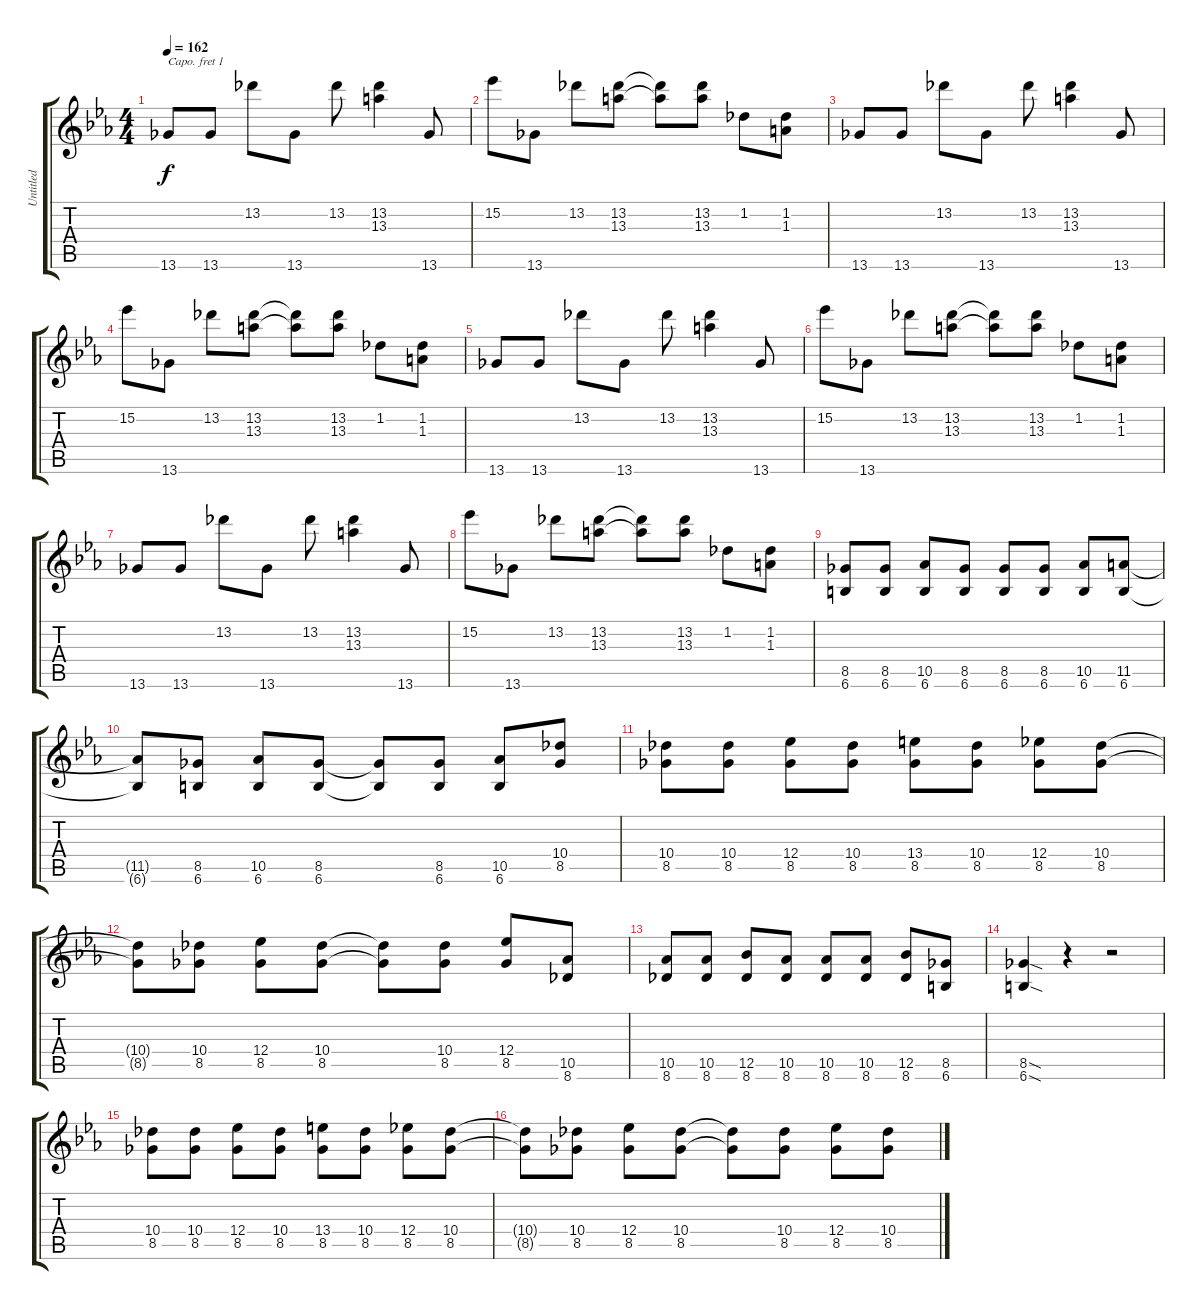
\track ("Untitled" "Untitled") {instrument overdrivenguitar}
\staff {score tabs}
\capo 1
\tuning (E4 B3 G3 D3 A2 E2) {hide}
\ts (4 4)
\tempo 162
\clef g2
\ks eb
13.6.8{dy f} 13.6.8 13.2.8 13.6.8 13.2.8 (13.2 13.3).4 13.6.8 |
15.2.8 13.6.8 13.2.8 (13.2 13.3).8 (13.2{t} 13.3{t}).8 (13.2 13.3).8 1.2.8 (1.2 1.3).8 |
13.6.8 13.6.8 13.2.8 13.6.8 13.2.8 (13.2 13.3).4 13.6.8 |
15.2.8 13.6.8 13.2.8 (13.2 13.3).8 (13.2{t} 13.3{t}).8 (13.2 13.3).8 1.2.8 (1.2 1.3).8 |
13.6.8 13.6.8 13.2.8 13.6.8 13.2.8 (13.2 13.3).4 13.6.8 |
15.2.8 13.6.8 13.2.8 (13.2 13.3).8 (13.2{t} 13.3{t}).8 (13.2 13.3).8 1.2.8 (1.2 1.3).8 |
13.6.8 13.6.8 13.2.8 13.6.8 13.2.8 (13.2 13.3).4 13.6.8 |
15.2.8 13.6.8 13.2.8 (13.2 13.3).8 (13.2{t} 13.3{t}).8 (13.2 13.3).8 1.2.8 (1.2 1.3).8 |
(8.5 6.6).8 (8.5 6.6).8 (10.5 6.6).8 (8.5 6.6).8 (8.5 6.6).8 (8.5 6.6).8 (10.5 6.6).8 (11.5 6.6).8 |
(11.5{t} 6.6{t}).8 (8.5 6.6).8 (10.5 6.6).8 (8.5 6.6).8 (8.5{t} 6.6{t}).8 (8.5 6.6).8 (10.5 6.6).8 (10.4 8.5).8 |
(10.4 8.5).8 (10.4 8.5).8 (12.4 8.5).8 (10.4 8.5).8 (13.4 8.5).8 (10.4 8.5).8 (12.4 8.5).8 (10.4 8.5).8 |
(10.4{t} 8.5{t}).8 (10.4 8.5).8 (12.4 8.5).8 (10.4 8.5).8 (10.4{t} 8.5{t}).8 (10.4 8.5).8 (12.4 8.5).8 (10.5 8.6).8 |
(10.5 8.6).8 (10.5 8.6).8 (12.5 8.6).8 (10.5 8.6).8 (10.5 8.6).8 (10.5 8.6).8 (12.5 8.6).8 (8.5 6.6).8 |
(8.5{sod} 6.6{sod}).4 r.4 r.2 |
(10.4 8.5).8 (10.4 8.5).8 (12.4 8.5).8 (10.4 8.5).8 (13.4 8.5).8 (10.4 8.5).8 (12.4 8.5).8 (10.4 8.5).8 |
(10.4{t} 8.5{t}).8 (10.4 8.5).8 (12.4 8.5).8 (10.4 8.5).8 (10.4{t} 8.5{t}).8 (10.4 8.5).8 (12.4 8.5).8 (10.4 8.5).8
